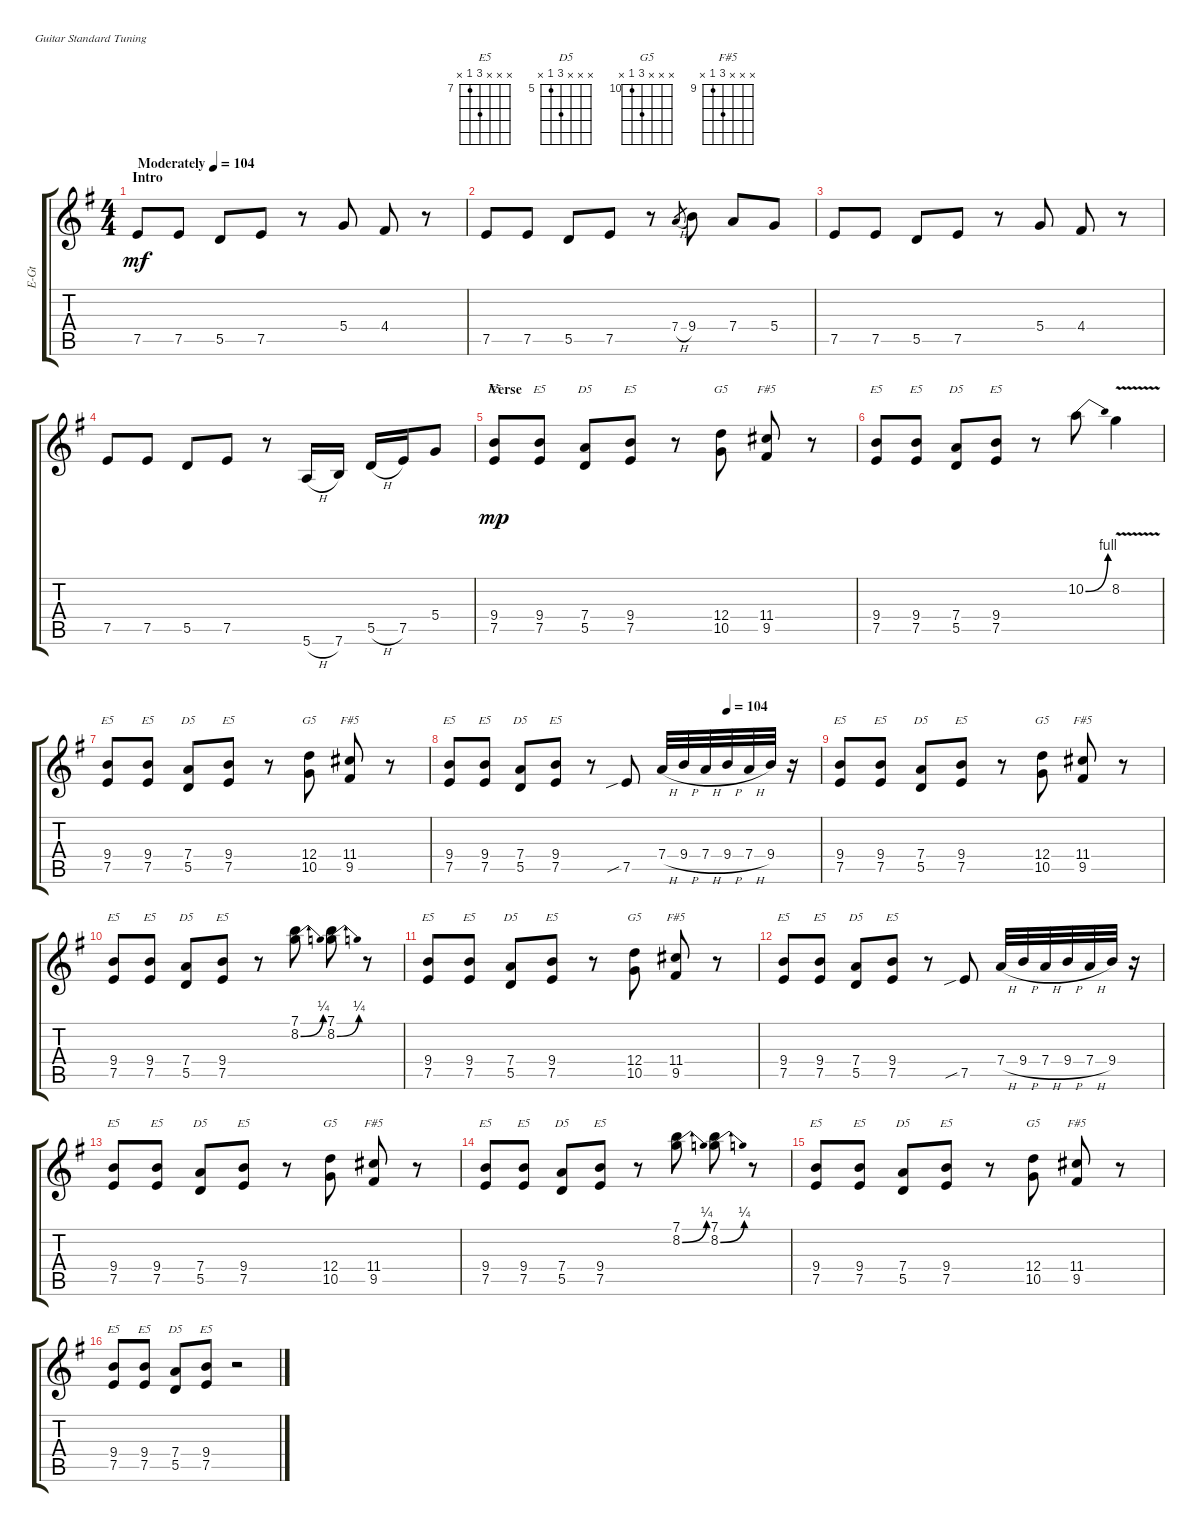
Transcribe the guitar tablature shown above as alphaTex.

\defaultSystemsLayout 4
\track ("Tonny Iommi" "E-Gt") {instrument distortionguitar}
\staff {score tabs}
\tuning (E4 B3 G3 D3 A2 E2)
\chord ("E5" x x x x 9 7) {firstfret 7}
\chord ("E5" x x x 9 7 x) {firstfret 7}
\chord ("D5" x x x 7 5 x) {firstfret 5}
\chord ("G5" x x x 12 10 x) {firstfret 10}
\chord ("F#5" x x x 11 9 x) {firstfret 9}
\ts (4 4)
\section ("" "Intro")
\tempo (104 "Moderately")
\clef g2
\ks g
7.5.8{dy mf instrument distortionguitar} 7.5.8 5.5.8 7.5.8 r.8 5.4.8 4.4.8 r.8 |
7.5.8 7.5.8 5.5.8 7.5.8 r.8 7.4{h}.8{gr} 9.4.8 7.4.8 5.4.8 |
7.5.8 7.5.8 5.5.8 7.5.8 r.8 5.4.8 4.4.8 r.8 |
7.5.8 7.5.8 5.5.8 7.5.8 r.8 5.6{h}.16 7.6.16 5.5{h}.16 7.5.16 5.4.8 |
\section ("" "Verse")
(7.5 9.4).8{ch "E5" dy mp} (7.5 9.4).8{ch "E5"} (5.5 7.4).8{ch "D5"} (7.5 9.4).8{ch "E5"} r.8 (12.4 10.5).8{ch "G5"} (9.5 11.4).8{ch "F#5"} r.8 |
(7.5 9.4).8{ch "E5"} (7.5 9.4).8{ch "E5"} (5.5 7.4).8{ch "D5"} (7.5 9.4).8{ch "E5"} r.8 10.2{be (bend 0 0 15 4)}.8 8.2{v}.4 |
(7.5 9.4).8{ch "E5"} (7.5 9.4).8{ch "E5"} (5.5 7.4).8{ch "D5"} (7.5 9.4).8{ch "E5"} r.8 (10.5 12.4).8{ch "G5"} (9.5 11.4).8{ch "F#5"} r.8 |
\tempo (104 0.75)
(7.5 9.4).8{ch "E5"} (7.5 9.4).8{ch "E5"} (5.5 7.4).8{ch "D5"} (7.5 9.4).8{ch "E5"} r.8 7.5{sib}.8 7.4{h}.32 9.4{h}.32 7.4{h}.32 9.4{h}.32 7.4{h}.32 9.4.32 r.16 |
(7.5 9.4).8{ch "E5"} (7.5 9.4).8{ch "E5"} (5.5 7.4).8{ch "D5"} (7.5 9.4).8{ch "E5"} r.8 (10.5 12.4).8{ch "G5"} (9.5 11.4).8{ch "F#5"} r.8 |
(9.4 7.5).8{ch "E5"} (7.5 9.4).8{ch "E5"} (7.4 5.5).8{ch "D5"} (7.5 9.4).8{ch "E5"} r.8 (7.1 8.2{be (bend 0 0 13.2 1)}).8 (8.2{be (bend 0 0 13.2 1)} 7.1).8 r.8 |
(7.5 9.4).8{ch "E5"} (7.5 9.4).8{ch "E5"} (5.5 7.4).8{ch "D5"} (7.5 9.4).8{ch "E5"} r.8 (10.5 12.4).8{ch "G5"} (9.5 11.4).8{ch "F#5"} r.8 |
(7.5 9.4).8{ch "E5"} (7.5 9.4).8{ch "E5"} (5.5 7.4).8{ch "D5"} (7.5 9.4).8{ch "E5"} r.8 7.5{sib}.8 7.4{h}.32 9.4{h}.32 7.4{h}.32 9.4{h}.32 7.4{h}.32 9.4.32 r.16 |
(7.5 9.4).8{ch "E5"} (7.5 9.4).8{ch "E5"} (5.5 7.4).8{ch "D5"} (7.5 9.4).8{ch "E5"} r.8 (10.5 12.4).8{ch "G5"} (9.5 11.4).8{ch "F#5"} r.8 |
(9.4 7.5).8{ch "E5"} (7.5 9.4).8{ch "E5"} (7.4 5.5).8{ch "D5"} (7.5 9.4).8{ch "E5"} r.8 (7.1 8.2{be (bend 0 0 13.2 1)}).8 (8.2{be (bend 0 0 13.2 1)} 7.1).8 r.8 |
(7.5 9.4).8{ch "E5"} (7.5 9.4).8{ch "E5"} (5.5 7.4).8{ch "D5"} (7.5 9.4).8{ch "E5"} r.8 (10.5 12.4).8{ch "G5"} (9.5 11.4).8{ch "F#5"} r.8 |
(7.5 9.4).8{ch "E5"} (7.5 9.4).8{ch "E5"} (5.5 7.4).8{ch "D5"} (7.5 9.4).8{ch "E5"} r.2
